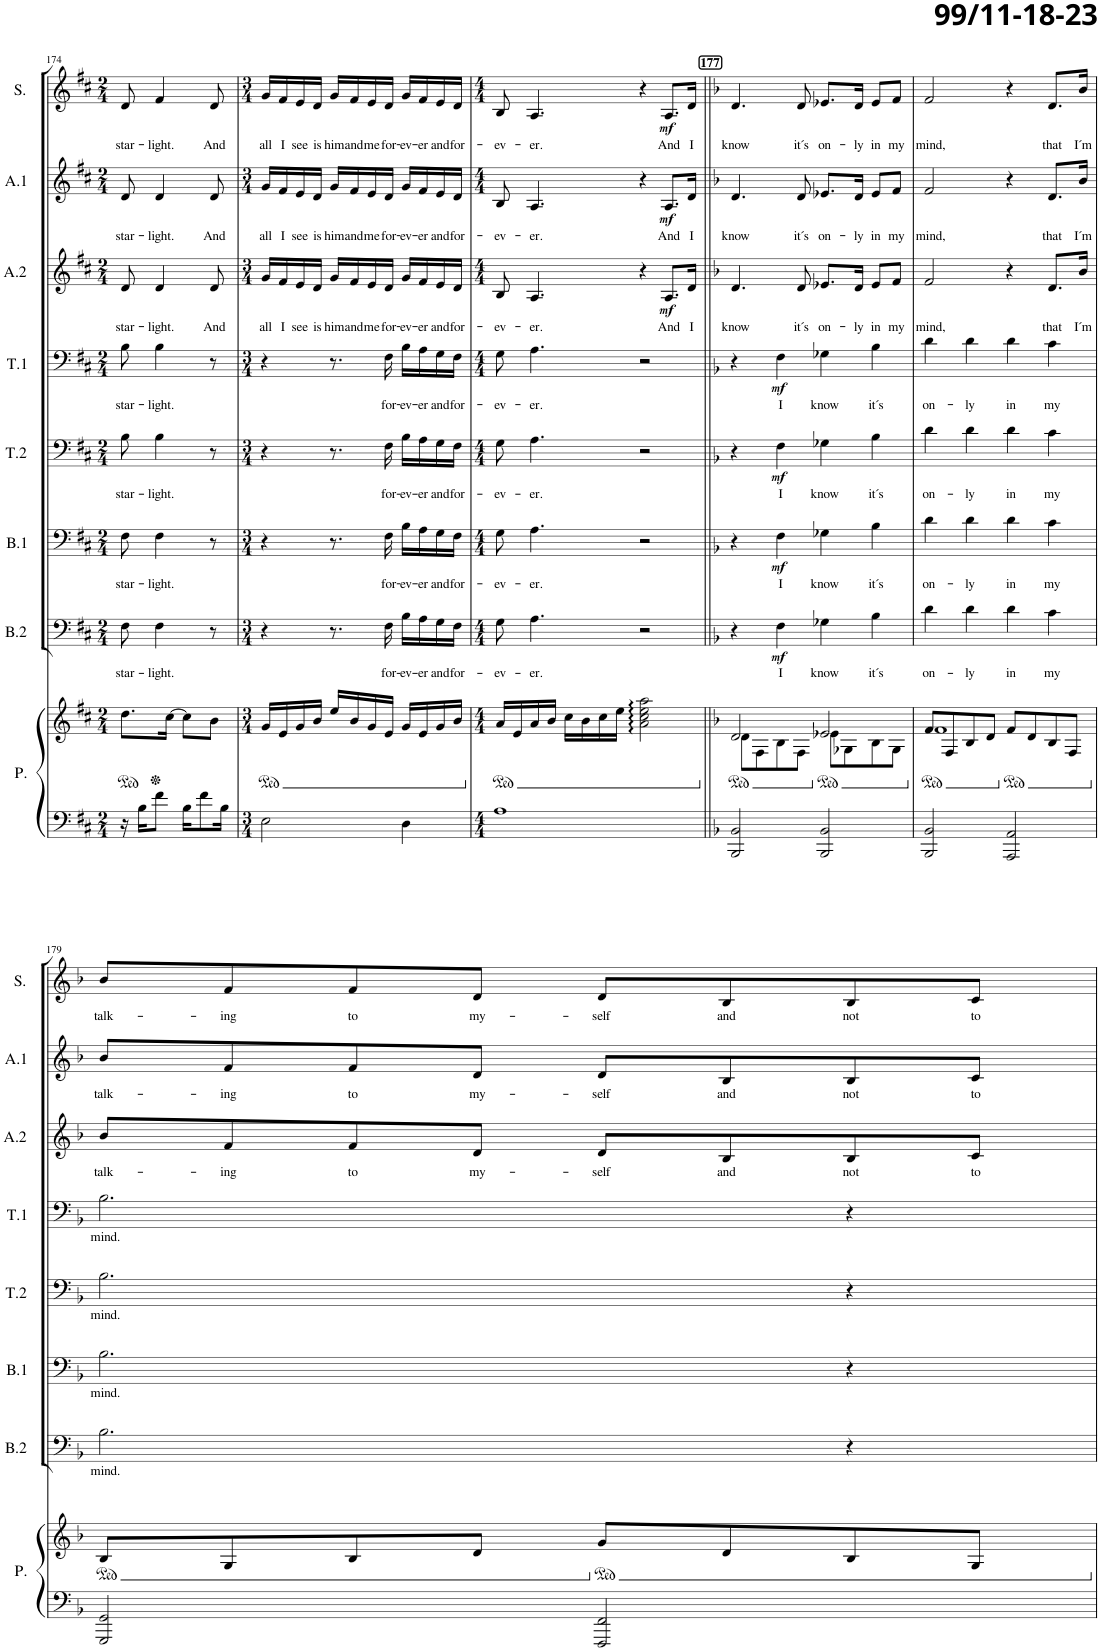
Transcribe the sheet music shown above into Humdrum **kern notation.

**kern	**kern	**kern	**text	**dynam	**kern	**text	**dynam	**kern	**text	**dynam	**kern	**text	**dynam	**kern	**text	**dynam	**kern	**text	**dynam	**kern	**text	**dynam
*part8	*part8	*part7	*part7	*part7	*part6	*part6	*part6	*part5	*part5	*part5	*part4	*part4	*part4	*part3	*part3	*part3	*part2	*part2	*part2	*part1	*part1	*part1
*staff9	*staff8	*staff7	*staff7	*staff7	*staff6	*staff6	*staff6	*staff5	*staff5	*staff5	*staff4	*staff4	*staff4	*staff3	*staff3	*staff3	*staff2	*staff2	*staff2	*staff1	*staff1	*staff1
*I"Piano	*	*I"Bass 2	*	*	*I"Bass 1	*	*	*I"Tenor 2	*	*	*I"Tenor 1	*	*	*I"Alto 2	*	*	*I"Alto 1	*	*	*I"Soprano	*	*
*I'P.	*	*I'B.2	*	*	*I'B.1	*	*	*I'T.2	*	*	*I'T.1	*	*	*I'A.2	*	*	*I'A.1	*	*	*I'S.	*	*
!!LO:PB:g=z
*clefF4	*clefG2	*clefF4	*	*	*clefF4	*	*	*clefF4	*	*	*clefF4	*	*	*clefG2	*	*	*clefG2	*	*	*clefG2	*	*
*k[f#c#]	*k[f#c#]	*k[f#c#]	*	*	*k[f#c#]	*	*	*k[f#c#]	*	*	*k[f#c#]	*	*	*k[f#c#]	*	*	*k[f#c#]	*	*	*k[f#c#]	*	*
*M2/4	*M2/4	*M2/4	*	*	*M2/4	*	*	*M2/4	*	*	*M2/4	*	*	*M2/4	*	*	*M2/4	*	*	*M2/4	*	*
*	*ped	*	*	*	*	*	*	*	*	*	*	*	*	*	*	*	*	*	*	*	*	*
=174	=174	=174	=174	=174	=174	=174	=174	=174	=174	=174	=174	=174	=174	=174	=174	=174	=174	=174	=174	=174	=174	=174
!	!	!	!LO:LY:b	!	!	!LO:LY:b	!	!	!LO:LY:b	!	!	!LO:LY:b	!	!	!LO:LY:b	!	!	!LO:LY:b	!	!	!LO:LY:b	!
16r	8.dd\L	8F#\	star-	.	8F#\	star-	.	8B\	star-	.	8B\	star-	.	8d/	star-	.	8d/	star-	.	8d/	star-	.
16B\KL	.	.	.	.	.	.	.	.	.	.	.	.	.	.	.	.	.	.	.	.	.	.
!	!	!	!LO:LY:b	!	!	!LO:LY:b	!	!	!LO:LY:b	!	!	!LO:LY:b	!	!	!LO:LY:b	!	!	!LO:LY:b	!	!	!LO:LY:b	!
8f#\J	.	4F#\	-light.	.	4F#\	-light.	.	4B\	-light.	.	4B\	-light.	.	4d/	-light.	.	4d/	-light.	.	4f#/	-light.	.
*	*Xped	*	*	*	*	*	*	*	*	*	*	*	*	*	*	*	*	*	*	*	*	*
.	[16cc#\Jk	.	.	.	.	.	.	.	.	.	.	.	.	.	.	.	.	.	.	.	.	.
16B\KL	8cc#\L]	.	.	.	.	.	.	.	.	.	.	.	.	.	.	.	.	.	.	.	.	.
8f#\	.	.	.	.	.	.	.	.	.	.	.	.	.	.	.	.	.	.	.	.	.	.
!	!	!	!	!	!	!	!	!	!	!	!	!	!	!	!LO:LY:b	!	!	!LO:LY:b	!	!	!LO:LY:b	!
.	8b\J	8r	.	.	8r	.	.	8r	.	.	8r	.	.	8d/	And	.	8d/	And	.	8d/	And	.
16B\Jk	.	.	.	.	.	.	.	.	.	.	.	.	.	.	.	.	.	.	.	.	.	.
=175	=175	=175	=175	=175	=175	=175	=175	=175	=175	=175	=175	=175	=175	=175	=175	=175	=175	=175	=175	=175	=175	=175
*M3/4	*M3/4	*M3/4	*	*	*M3/4	*	*	*M3/4	*	*	*M3/4	*	*	*M3/4	*	*	*M3/4	*	*	*M3/4	*	*
*	*ped	*	*	*	*	*	*	*	*	*	*	*	*	*	*	*	*	*	*	*	*	*
!	!	!	!	!	!	!	!	!	!	!	!	!	!	!	!LO:LY:b	!	!	!LO:LY:b	!	!	!LO:LY:b	!
2E\	16g/LL	4r	.	.	4r	.	.	4r	.	.	4r	.	.	16g/LL	all	.	16g/LL	all	.	16g/LL	all	.
!	!	!	!	!	!	!	!	!	!	!	!	!	!	!	!LO:LY:b	!	!	!LO:LY:b	!	!	!LO:LY:b	!
.	16e/	.	.	.	.	.	.	.	.	.	.	.	.	16f#/	I	.	16f#/	I	.	16f#/	I	.
!	!	!	!	!	!	!	!	!	!	!	!	!	!	!	!LO:LY:b	!	!	!LO:LY:b	!	!	!LO:LY:b	!
.	16g/	.	.	.	.	.	.	.	.	.	.	.	.	16e/	see	.	16e/	see	.	16e/	see	.
!	!	!	!	!	!	!	!	!	!	!	!	!	!	!	!LO:LY:b	!	!	!LO:LY:b	!	!	!LO:LY:b	!
.	16b/JJ	.	.	.	.	.	.	.	.	.	.	.	.	16d/JJ	is	.	16d/JJ	is	.	16d/JJ	is	.
!	!	!	!	!	!	!	!	!	!	!	!	!	!	!	!LO:LY:b	!	!	!LO:LY:b	!	!	!LO:LY:b	!
.	16ee/LL	8.r	.	.	8.r	.	.	8.r	.	.	8.r	.	.	16g/LL	him	.	16g/LL	him	.	16g/LL	him	.
!	!	!	!	!	!	!	!	!	!	!	!	!	!	!	!LO:LY:b	!	!	!LO:LY:b	!	!	!LO:LY:b	!
.	16b/	.	.	.	.	.	.	.	.	.	.	.	.	16f#/	and	.	16f#/	and	.	16f#/	and	.
!	!	!	!	!	!	!	!	!	!	!	!	!	!	!	!LO:LY:b	!	!	!LO:LY:b	!	!	!LO:LY:b	!
.	16g/	.	.	.	.	.	.	.	.	.	.	.	.	16e/	me	.	16e/	me	.	16e/	me	.
!	!	!	!LO:LY:b	!	!	!LO:LY:b	!	!	!LO:LY:b	!	!	!LO:LY:b	!	!	!LO:LY:b	!	!	!LO:LY:b	!	!	!LO:LY:b	!
.	16e/JJ	16F#\	for-	.	16F#\	for-	.	16F#\	for-	.	16F#\	for-	.	16d/JJ	for-	.	16d/JJ	for-	.	16d/JJ	for-	.
!	!	!	!LO:LY:b	!	!	!LO:LY:b	!	!	!LO:LY:b	!	!	!LO:LY:b	!	!	!LO:LY:b	!	!	!LO:LY:b	!	!	!LO:LY:b	!
4D\	16g/LL	16B\LL	-ev-	.	16B\LL	-ev-	.	16B\LL	-ev-	.	16B\LL	-ev-	.	16g/LL	-ev-	.	16g/LL	-ev-	.	16g/LL	-ev-	.
!	!	!	!LO:LY:b	!	!	!LO:LY:b	!	!	!LO:LY:b	!	!	!LO:LY:b	!	!	!LO:LY:b	!	!	!LO:LY:b	!	!	!LO:LY:b	!
.	16e/	16A\	-er	.	16A\	-er	.	16A\	-er	.	16A\	-er	.	16f#/	-er	.	16f#/	-er	.	16f#/	-er	.
!	!	!	!LO:LY:b	!	!	!LO:LY:b	!	!	!LO:LY:b	!	!	!LO:LY:b	!	!	!LO:LY:b	!	!	!LO:LY:b	!	!	!LO:LY:b	!
.	16g/	16G\	and	.	16G\	and	.	16G\	and	.	16G\	and	.	16e/	and	.	16e/	and	.	16e/	and	.
!	!	!	!LO:LY:b	!	!	!LO:LY:b	!	!	!LO:LY:b	!	!	!LO:LY:b	!	!	!LO:LY:b	!	!	!LO:LY:b	!	!	!LO:LY:b	!
.	16b/JJ	16F#\JJ	for-	.	16F#\JJ	for-	.	16F#\JJ	for-	.	16F#\JJ	for-	.	16d/JJ	for-	.	16d/JJ	for-	.	16d/JJ	for-	.
=176	=176	=176	=176	=176	=176	=176	=176	=176	=176	=176	=176	=176	=176	=176	=176	=176	=176	=176	=176	=176	=176	=176
*M4/4	*M4/4	*M4/4	*	*	*M4/4	*	*	*M4/4	*	*	*M4/4	*	*	*M4/4	*	*	*M4/4	*	*	*M4/4	*	*
*	*Xped	*	*	*	*	*	*	*	*	*	*	*	*	*	*	*	*	*	*	*	*	*
*	*ped	*	*	*	*	*	*	*	*	*	*	*	*	*	*	*	*	*	*	*	*	*
!	!	!	!LO:LY:b	!	!	!LO:LY:b	!	!	!LO:LY:b	!	!	!LO:LY:b	!	!	!LO:LY:b	!	!	!LO:LY:b	!	!	!LO:LY:b	!
1A	16a/LL	8G\	-ev-	.	8G\	-ev-	.	8G\	-ev-	.	8G\	-ev-	.	8B/	-ev-	.	8B/	-ev-	.	8B/	-ev-	.
.	16e/	.	.	.	.	.	.	.	.	.	.	.	.	.	.	.	.	.	.	.	.	.
!	!	!	!LO:LY:b	!	!	!LO:LY:b	!	!	!LO:LY:b	!	!	!LO:LY:b	!	!	!LO:LY:b	!	!	!LO:LY:b	!	!	!LO:LY:b	!
.	16a/	4.A\	-er.	.	4.A\	-er.	.	4.A\	-er.	.	4.A\	-er.	.	4.A/	-er.	.	4.A/	-er.	.	4.A/	-er.	.
.	16b/JJ	.	.	.	.	.	.	.	.	.	.	.	.	.	.	.	.	.	.	.	.	.
.	16cc#\LL	.	.	.	.	.	.	.	.	.	.	.	.	.	.	.	.	.	.	.	.	.
.	16b\	.	.	.	.	.	.	.	.	.	.	.	.	.	.	.	.	.	.	.	.	.
.	16cc#\	.	.	.	.	.	.	.	.	.	.	.	.	.	.	.	.	.	.	.	.	.
.	16ee\JJ	.	.	.	.	.	.	.	.	.	.	.	.	.	.	.	.	.	.	.	.	.
.	2a\ 2cc#\ 2ee\ 2aa\	2r	.	.	2r	.	.	2r	.	.	2r	.	.	4r	.	.	4r	.	.	4r	.	.
!	!	!	!	!	!	!	!	!	!	!	!	!	!	!	!LO:LY:b	!LO:DY:b	!	!LO:LY:b	!LO:DY:b	!	!LO:LY:b	!LO:DY:b
.	.	.	.	.	.	.	.	.	.	.	.	.	.	8.A/L	And	mf	8.A/L	And	mf	8.A/L	And	mf
!	!	!	!	!	!	!	!	!	!	!	!	!	!	!	!LO:LY:b	!	!	!LO:LY:b	!	!	!LO:LY:b	!
.	.	.	.	.	.	.	.	.	.	.	.	.	.	16d/Jk	I	.	16d/Jk	I	.	16d/Jk	I	.
!!LO:REH:place=s1:a:B:cj:t=177
=177||	=177||	=177||	=177||	=177||	=177||	=177||	=177||	=177||	=177||	=177||	=177||	=177||	=177||	=177||	=177||	=177||	=177||	=177||	=177||	=177||	=177||	=177||
*k[b-]	*k[b-]	*k[b-]	*	*	*k[b-]	*	*	*k[b-]	*	*	*k[b-]	*	*	*k[b-]	*	*	*k[b-]	*	*	*k[b-]	*	*
*	*Xped	*	*	*	*	*	*	*	*	*	*	*	*	*	*	*	*	*	*	*	*	*
*	*ped	*	*	*	*	*	*	*	*	*	*	*	*	*	*	*	*	*	*	*	*	*
*	*^	*	*	*	*	*	*	*	*	*	*	*	*	*	*	*	*	*	*	*	*	*
!	!	!	!	!	!	!	!	!	!	!	!	!	!	!	!	!LO:LY:b	!	!	!LO:LY:b	!	!	!LO:LY:b	!
2BBB-/ 2BB-/	2d/	8d\L	4r	.	.	4r	.	.	4r	.	.	4r	.	.	4.d/	know	.	4.d/	know	.	4.d/	know	.
.	.	8F\	.	.	.	.	.	.	.	.	.	.	.	.	.	.	.	.	.	.	.	.	.
!	!	!	!	!LO:LY:b	!LO:DY:b	!	!LO:LY:b	!LO:DY:b	!	!LO:LY:b	!LO:DY:b	!	!LO:LY:b	!LO:DY:b	!	!	!	!	!	!	!	!	!
.	.	8B-\	4F\	I	mf	4F\	I	mf	4F\	I	mf	4F\	I	mf	.	.	.	.	.	.	.	.	.
!	!	!	!	!	!	!	!	!	!	!	!	!	!	!	!	!LO:LY:b	!	!	!LO:LY:b	!	!	!LO:LY:b	!
.	.	8F\J	.	.	.	.	.	.	.	.	.	.	.	.	8d/	it´s	.	8d/	it´s	.	8d/	it´s	.
*	*Xped	*	*	*	*	*	*	*	*	*	*	*	*	*	*	*	*	*	*	*	*	*	*
*	*ped	*	*	*	*	*	*	*	*	*	*	*	*	*	*	*	*	*	*	*	*	*	*
!	!	!	!	!LO:LY:b	!	!	!LO:LY:b	!	!	!LO:LY:b	!	!	!LO:LY:b	!	!	!LO:LY:b	!	!	!LO:LY:b	!	!	!LO:LY:b	!
2BBB-/ 2BB-/	2e-X/	8e-\L	4G-X\	know	.	4G-X\	know	.	4G-X\	know	.	4G-X\	know	.	8.e-X/L	on-	.	8.e-X/L	on-	.	8.e-X/L	on-	.
.	.	8G-X\	.	.	.	.	.	.	.	.	.	.	.	.	.	.	.	.	.	.	.	.	.
!	!	!	!	!	!	!	!	!	!	!	!	!	!	!	!	!LO:LY:b	!	!	!LO:LY:b	!	!	!LO:LY:b	!
.	.	.	.	.	.	.	.	.	.	.	.	.	.	.	16d/Jk	-ly	.	16d/Jk	-ly	.	16d/Jk	-ly	.
!	!	!	!	!LO:LY:b	!	!	!LO:LY:b	!	!	!LO:LY:b	!	!	!LO:LY:b	!	!	!LO:LY:b	!	!	!LO:LY:b	!	!	!LO:LY:b	!
.	.	8B-\	4B-\	it´s	.	4B-\	it´s	.	4B-\	it´s	.	4B-\	it´s	.	8e-/L	in	.	8e-/L	in	.	8e-/L	in	.
!	!	!	!	!	!	!	!	!	!	!	!	!	!	!	!	!LO:LY:b	!	!	!LO:LY:b	!	!	!LO:LY:b	!
.	.	8G-\J	.	.	.	.	.	.	.	.	.	.	.	.	8f/J	my	.	8f/J	my	.	8f/J	my	.
=178	=178	=178	=178	=178	=178	=178	=178	=178	=178	=178	=178	=178	=178	=178	=178	=178	=178	=178	=178	=178	=178	=178	=178
*	*Xped	*	*	*	*	*	*	*	*	*	*	*	*	*	*	*	*	*	*	*	*	*	*
*	*ped	*	*	*	*	*	*	*	*	*	*	*	*	*	*	*	*	*	*	*	*	*	*
!	!	!	!	!LO:LY:b	!	!	!LO:LY:b	!	!	!LO:LY:b	!	!	!LO:LY:b	!	!	!LO:LY:b	!	!	!LO:LY:b	!	!	!LO:LY:b	!
2BBB-/ 2BB-/	1f	8f/L	4d\	on-	.	4d\	on-	.	4d\	on-	.	4d\	on-	.	2f/	mind,	.	2f/	mind,	.	2f/	mind,	.
.	.	8F/	.	.	.	.	.	.	.	.	.	.	.	.	.	.	.	.	.	.	.	.	.
!	!	!	!	!LO:LY:b	!	!	!LO:LY:b	!	!	!LO:LY:b	!	!	!LO:LY:b	!	!	!	!	!	!	!	!	!	!
.	.	8B-/	4d\	-ly	.	4d\	-ly	.	4d\	-ly	.	4d\	-ly	.	.	.	.	.	.	.	.	.	.
.	.	8d/J	.	.	.	.	.	.	.	.	.	.	.	.	.	.	.	.	.	.	.	.	.
*	*ped	*	*	*	*	*	*	*	*	*	*	*	*	*	*	*	*	*	*	*	*	*	*
!	!	!	!	!LO:LY:b	!	!	!LO:LY:b	!	!	!LO:LY:b	!	!	!LO:LY:b	!	!	!	!	!	!	!	!	!	!
2AAA/ 2AA/	.	8f/L	4d\	in	.	4d\	in	.	4d\	in	.	4d\	in	.	4r	.	.	4r	.	.	4r	.	.
.	.	8d/	.	.	.	.	.	.	.	.	.	.	.	.	.	.	.	.	.	.	.	.	.
!	!	!	!	!LO:LY:b	!	!	!LO:LY:b	!	!	!LO:LY:b	!	!	!LO:LY:b	!	!	!LO:LY:b	!	!	!LO:LY:b	!	!	!LO:LY:b	!
.	.	8B-/	4c\	my	.	4c\	my	.	4c\	my	.	4c\	my	.	8.d/L	that	.	8.d/L	that	.	8.d/L	that	.
.	.	8F/J	.	.	.	.	.	.	.	.	.	.	.	.	.	.	.	.	.	.	.	.	.
!	!	!	!	!	!	!	!	!	!	!	!	!	!	!	!	!LO:LY:b	!	!	!LO:LY:b	!	!	!LO:LY:b	!
.	.	.	.	.	.	.	.	.	.	.	.	.	.	.	16b-/Jk	I´m	.	16b-/Jk	I´m	.	16b-/Jk	I´m	.
*	*v	*v	*	*	*	*	*	*	*	*	*	*	*	*	*	*	*	*	*	*	*	*	*
!!LO:LB:g=z
=179	=179	=179	=179	=179	=179	=179	=179	=179	=179	=179	=179	=179	=179	=179	=179	=179	=179	=179	=179	=179	=179	=179
*	*Xped	*	*	*	*	*	*	*	*	*	*	*	*	*	*	*	*	*	*	*	*	*
*	*ped	*	*	*	*	*	*	*	*	*	*	*	*	*	*	*	*	*	*	*	*	*
!	!	!	!LO:LY:b	!	!	!LO:LY:b	!	!	!LO:LY:b	!	!	!LO:LY:b	!	!	!LO:LY:b	!	!	!LO:LY:b	!	!	!LO:LY:b	!
2GGG/ 2GG/	8B-/L	2.B-\	mind.	.	2.B-\	mind.	.	2.B-\	mind.	.	2.B-\	mind.	.	8b-/L	talk-	.	8b-/L	talk-	.	8b-/L	talk-	.
!	!	!	!	!	!	!	!	!	!	!	!	!	!	!	!LO:LY:b	!	!	!LO:LY:b	!	!	!LO:LY:b	!
.	8G/	.	.	.	.	.	.	.	.	.	.	.	.	8f/	-ing	.	8f/	-ing	.	8f/	-ing	.
!	!	!	!	!	!	!	!	!	!	!	!	!	!	!	!LO:LY:b	!	!	!LO:LY:b	!	!	!LO:LY:b	!
.	8B-/	.	.	.	.	.	.	.	.	.	.	.	.	8f/	to	.	8f/	to	.	8f/	to	.
!	!	!	!	!	!	!	!	!	!	!	!	!	!	!	!LO:LY:b	!	!	!LO:LY:b	!	!	!LO:LY:b	!
.	8d/J	.	.	.	.	.	.	.	.	.	.	.	.	8d/J	my-	.	8d/J	my-	.	8d/J	my-	.
*	*Xped	*	*	*	*	*	*	*	*	*	*	*	*	*	*	*	*	*	*	*	*	*
!	!	!	!	!	!	!	!	!	!	!	!	!	!	!	!LO:LY:b	!	!	!LO:LY:b	!	!	!LO:LY:b	!
2FFF/ 2FF/	8g/L	.	.	.	.	.	.	.	.	.	.	.	.	8d/L	-self	.	8d/L	-self	.	8d/L	-self	.
!	!	!	!	!	!	!	!	!	!	!	!	!	!	!	!LO:LY:b	!	!	!LO:LY:b	!	!	!LO:LY:b	!
.	8d/	.	.	.	.	.	.	.	.	.	.	.	.	8B-/	and	.	8B-/	and	.	8B-/	and	.
!	!	!	!	!	!	!	!	!	!	!	!	!	!	!	!LO:LY:b	!	!	!LO:LY:b	!	!	!LO:LY:b	!
.	8B-/	4r	.	.	4r	.	.	4r	.	.	4r	.	.	8B-/	not	.	8B-/	not	.	8B-/	not	.
!	!	!	!	!	!	!	!	!	!	!	!	!	!	!	!LO:LY:b	!	!	!LO:LY:b	!	!	!LO:LY:b	!
.	8G/J	.	.	.	.	.	.	.	.	.	.	.	.	8c/J	to	.	8c/J	to	.	8c/J	to	.
*	*Xped	*	*	*	*	*	*	*	*	*	*	*	*	*	*	*	*	*	*	*	*	*
=	=	=	=	=	=	=	=	=	=	=	=	=	=	=	=	=	=	=	=	=	=	=
*-	*-	*-	*-	*-	*-	*-	*-	*-	*-	*-	*-	*-	*-	*-	*-	*-	*-	*-	*-	*-	*-	*-
